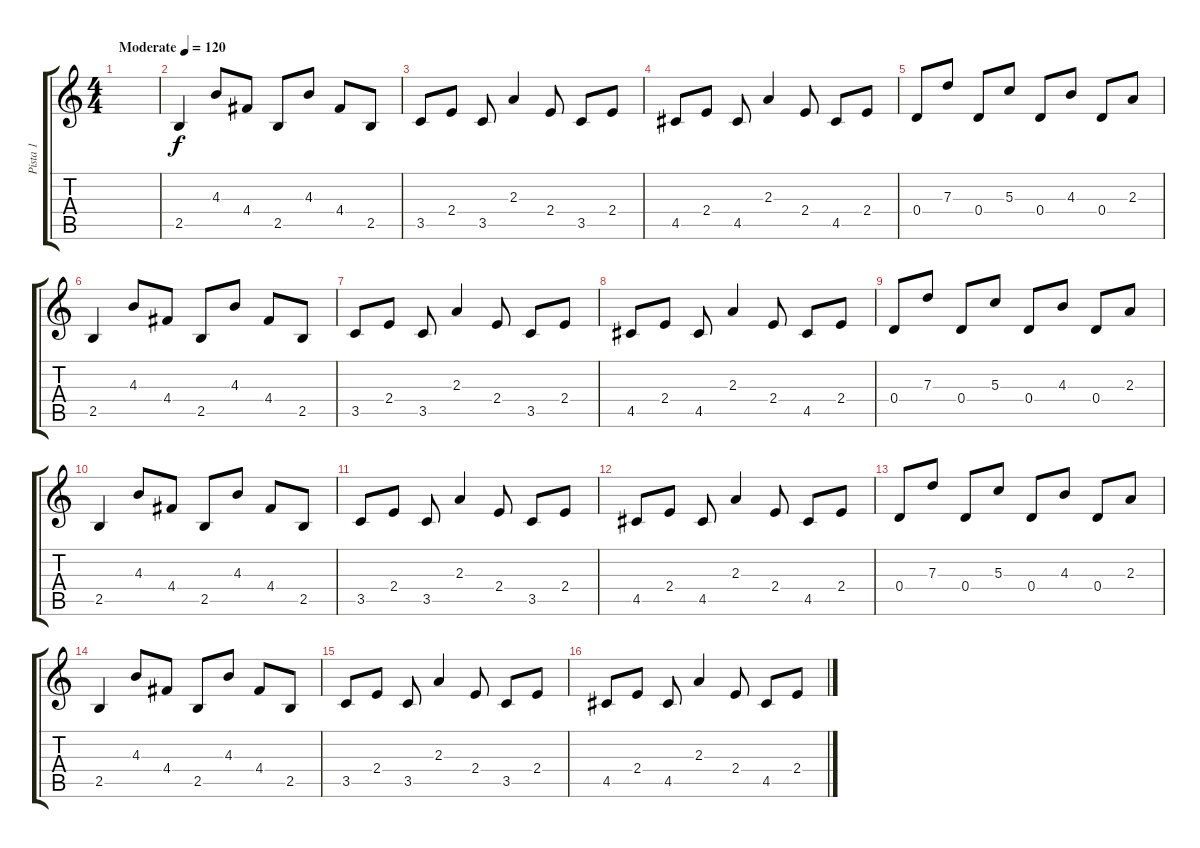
\track ("Pista 1" "Pista 1") {instrument acousticguitarsteel}
\staff {score tabs}
\tuning (E4 B3 G3 D3 A2 E2) {hide}
\ts (4 4)
\tempo (120 "Moderate")
\clef g2
\ks c
|
2.5.4 4.3.8 4.4.8 2.5.8 4.3.8 4.4.8 2.5.8 |
3.5.8 2.4.8 3.5.8 2.3.4 2.4.8 3.5.8 2.4.8 |
4.5.8 2.4.8 4.5.8 2.3.4 2.4.8 4.5.8 2.4.8 |
0.4.8 7.3.8 0.4.8 5.3.8 0.4.8 4.3.8 0.4.8 2.3.8 |
2.5.4 4.3.8 4.4.8 2.5.8 4.3.8 4.4.8 2.5.8 |
3.5.8 2.4.8 3.5.8 2.3.4 2.4.8 3.5.8 2.4.8 |
4.5.8 2.4.8 4.5.8 2.3.4 2.4.8 4.5.8 2.4.8 |
0.4.8 7.3.8 0.4.8 5.3.8 0.4.8 4.3.8 0.4.8 2.3.8 |
2.5.4 4.3.8 4.4.8 2.5.8 4.3.8 4.4.8 2.5.8 |
3.5.8 2.4.8 3.5.8 2.3.4 2.4.8 3.5.8 2.4.8 |
4.5.8 2.4.8 4.5.8 2.3.4 2.4.8 4.5.8 2.4.8 |
0.4.8 7.3.8 0.4.8 5.3.8 0.4.8 4.3.8 0.4.8 2.3.8 |
2.5.4 4.3.8 4.4.8 2.5.8 4.3.8 4.4.8 2.5.8 |
3.5.8 2.4.8 3.5.8 2.3.4 2.4.8 3.5.8 2.4.8 |
4.5.8 2.4.8 4.5.8 2.3.4 2.4.8 4.5.8 2.4.8
